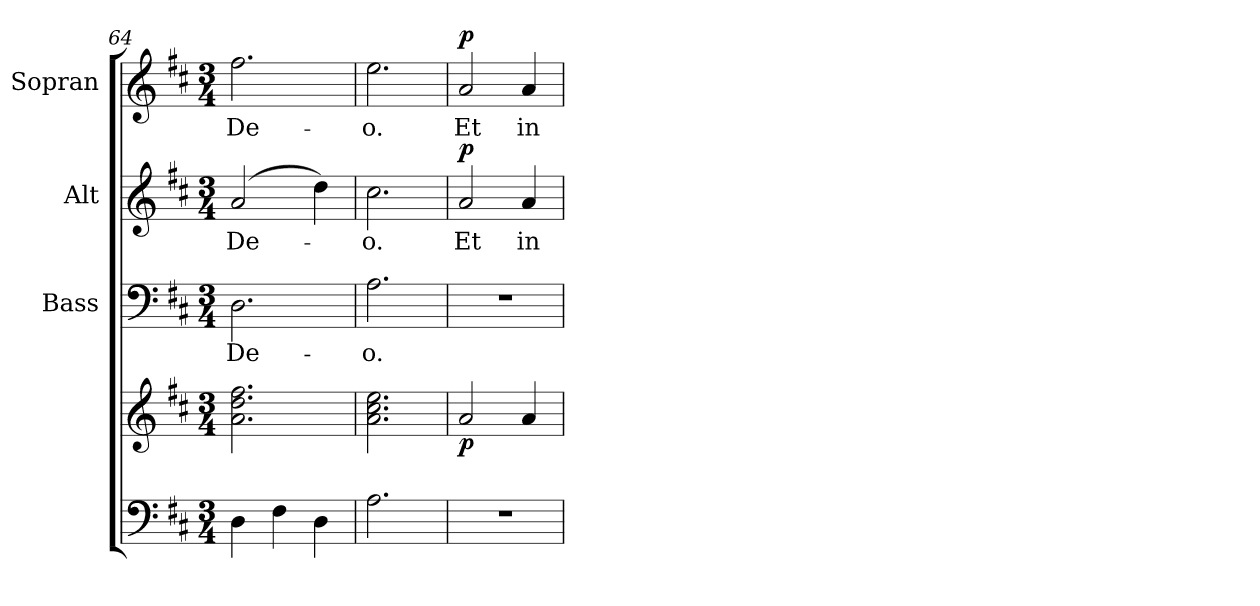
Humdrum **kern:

**kern	**kern	**dynam	**kern	**text	**kern	**text	**dynam	**kern	**text	**dynam
*part4	*part4	*part4	*part3	*part3	*part2	*part2	*part2	*part1	*part1	*part1
*staff5	*staff4	*staff4/5	*staff3	*staff3	*staff2	*staff2	*staff2	*staff1	*staff1	*staff1
*	*	*	*I"Bass	*	*I"Alt	*	*	*I"Sopran	*	*
*	*	*	*I'B.	*	*I'A.	*	*	*I'S.	*	*
*clefF4	*clefG2	*	*clefF4	*	*clefG2	*	*	*clefG2	*	*
*k[f#c#]	*k[f#c#]	*	*k[f#c#]	*	*k[f#c#]	*	*	*k[f#c#]	*	*
*D:	*D:	*	*D:	*	*D:	*	*	*D:	*	*
*M3/4	*M3/4	*	*M3/4	*	*M3/4	*	*	*M3/4	*	*
=64	=64	=64	=64	=64	=64	=64	=64	=64	=64	=64
!	!	!	!	!LO:LY:b	!	!LO:LY:b	!	!	!LO:LY:b	!
4D\	2.a\ 2.dd\ 2.ff#\	.	2.D\	De-	(2a/	De-	.	2.ff#\	De-	.
4F#\	.	.	.	.	.	.	.	.	.	.
4D\	.	.	.	.	4dd\)	.	.	.	.	.
=65	=65	=65	=65	=65	=65	=65	=65	=65	=65	=65
!	!	!	!	!LO:LY:b	!	!LO:LY:b	!	!	!LO:LY:b	!
2.A\	2.a\ 2.cc#\ 2.ee\	.	2.A\	-o.	2.cc#\	-o.	.	2.ee\	-o.	.
=66	=66	=66	=66	=66	=66	=66	=66	=66	=66	=66
!	!	!LO:DY:b	!	!	!	!LO:LY:b	!LO:DY:a	!	!LO:LY:b	!LO:DY:a
2.r	2a/	p	2.r	.	2a/	Et	p	2a/	Et	p
!	!	!	!	!	!	!LO:LY:b	!	!	!LO:LY:b	!
.	4a/	.	.	.	4a/	in	.	4a/	in	.
=	=	=	=	=	=	=	=	=	=	=
*-	*-	*-	*-	*-	*-	*-	*-	*-	*-	*-
